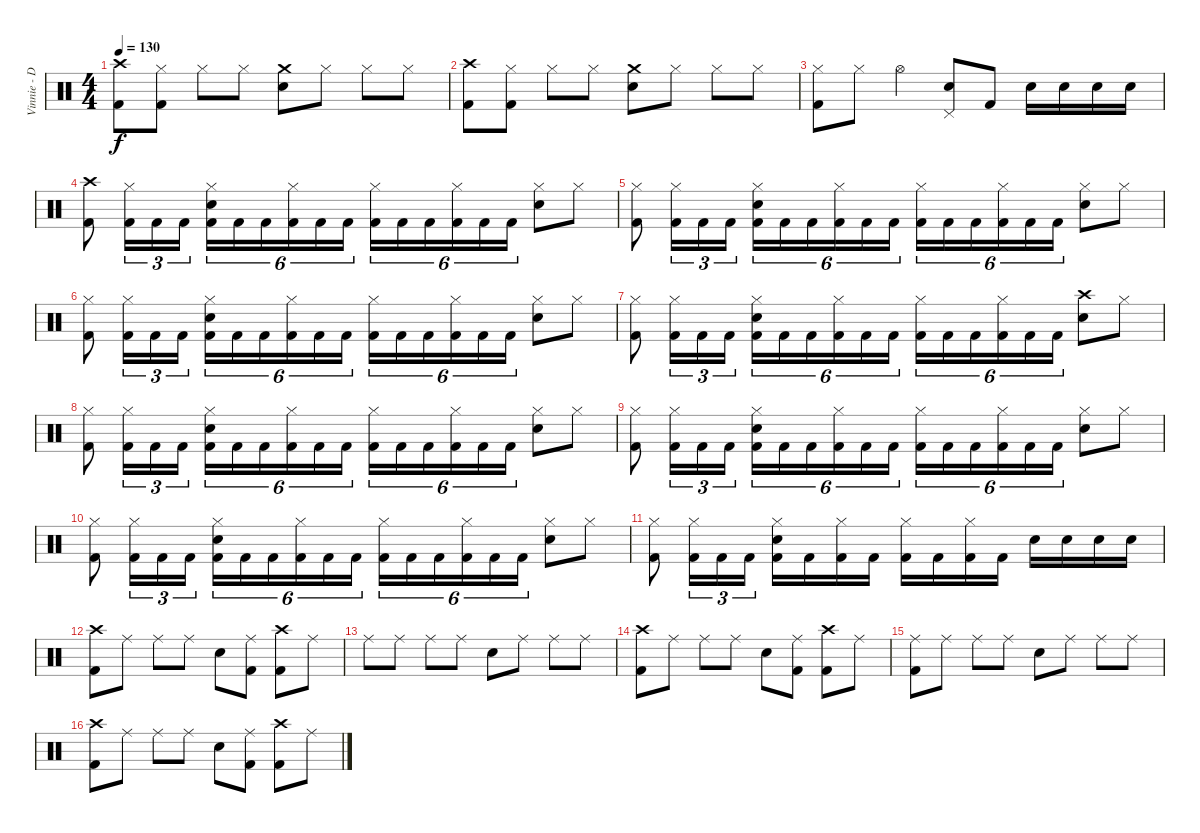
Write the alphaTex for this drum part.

\track ("Vinnie - Drums" "Vinnie - D") {instrument percussion}
\staff {score}
\articulation defaults
\ts (4 4)
\tempo 130
\clef neutral
\ks c
("Crash high (hit)" "Kick (hit) 2").8{dy f} ("Hi-Hat (closed)" "Kick (hit) 2").8 "Hi-Hat (closed)".8 "Hi-Hat (closed)".8 ("Crash medium (hit)" "Electric Snare (hit)").8 "Hi-Hat (closed)".8 "Hi-Hat (closed)".8 "Hi-Hat (closed)".8 |
("Crash high (hit)" "Kick (hit) 2").8 ("Hi-Hat (closed)" "Kick (hit) 2").8 "Hi-Hat (closed)".8 "Hi-Hat (closed)".8 ("Crash medium (hit)" "Electric Snare (hit)").8 "Hi-Hat (closed)".8 "Hi-Hat (closed)".8 "Hi-Hat (closed)".8 |
("Hi-Hat (closed)" "Kick (hit) 2").8 "Hi-Hat (closed)".8 "Hi-Hat (open)".4 ("Pedal Hi-Hat (hit)" "Electric Snare (hit)").8 "Kick (hit) 2".8 "Electric Snare (hit)".16 "Electric Snare (hit)".16 "Electric Snare (hit)".16 "Electric Snare (hit)".16 |
("Crash high (hit)" "Kick (hit) 2").8 ("Hi-Hat (closed)" "Kick (hit) 2").16{tu (3 2)} "Kick (hit) 2".16{tu (3 2)} "Kick (hit) 2".16{tu (3 2)} ("Hi-Hat (closed)" "Electric Snare (hit)" "Kick (hit) 2").16{tu (6 4)} "Kick (hit) 2".16{tu (6 4)} "Kick (hit) 2".16{tu (6 4)} ("Hi-Hat (closed)" "Kick (hit) 2").16{tu (6 4)} "Kick (hit) 2".16{tu (6 4)} "Kick (hit) 2".16{tu (6 4)} ("Hi-Hat (closed)" "Kick (hit) 2").16{tu (6 4)} "Kick (hit) 2".16{tu (6 4)} "Kick (hit) 2".16{tu (6 4)} ("Hi-Hat (closed)" "Kick (hit) 2").16{tu (6 4)} "Kick (hit) 2".16{tu (6 4)} "Kick (hit) 2".16{tu (6 4)} ("Hi-Hat (closed)" "Electric Snare (hit)").8 "Hi-Hat (closed)".8 |
("Hi-Hat (closed)" "Kick (hit) 2").8 ("Hi-Hat (closed)" "Kick (hit) 2").16{tu (3 2)} "Kick (hit) 2".16{tu (3 2)} "Kick (hit) 2".16{tu (3 2)} ("Hi-Hat (closed)" "Electric Snare (hit)" "Kick (hit) 2").16{tu (6 4)} "Kick (hit) 2".16{tu (6 4)} "Kick (hit) 2".16{tu (6 4)} ("Hi-Hat (closed)" "Kick (hit) 2").16{tu (6 4)} "Kick (hit) 2".16{tu (6 4)} "Kick (hit) 2".16{tu (6 4)} ("Hi-Hat (closed)" "Kick (hit) 2").16{tu (6 4)} "Kick (hit) 2".16{tu (6 4)} "Kick (hit) 2".16{tu (6 4)} ("Hi-Hat (closed)" "Kick (hit) 2").16{tu (6 4)} "Kick (hit) 2".16{tu (6 4)} "Kick (hit) 2".16{tu (6 4)} ("Hi-Hat (closed)" "Electric Snare (hit)").8 "Hi-Hat (closed)".8 |
("Hi-Hat (closed)" "Kick (hit) 2").8 ("Hi-Hat (closed)" "Kick (hit) 2").16{tu (3 2)} "Kick (hit) 2".16{tu (3 2)} "Kick (hit) 2".16{tu (3 2)} ("Hi-Hat (closed)" "Electric Snare (hit)" "Kick (hit) 2").16{tu (6 4)} "Kick (hit) 2".16{tu (6 4)} "Kick (hit) 2".16{tu (6 4)} ("Hi-Hat (closed)" "Kick (hit) 2").16{tu (6 4)} "Kick (hit) 2".16{tu (6 4)} "Kick (hit) 2".16{tu (6 4)} ("Hi-Hat (closed)" "Kick (hit) 2").16{tu (6 4)} "Kick (hit) 2".16{tu (6 4)} "Kick (hit) 2".16{tu (6 4)} ("Hi-Hat (closed)" "Kick (hit) 2").16{tu (6 4)} "Kick (hit) 2".16{tu (6 4)} "Kick (hit) 2".16{tu (6 4)} ("Hi-Hat (closed)" "Electric Snare (hit)").8 "Hi-Hat (closed)".8 |
("Hi-Hat (closed)" "Kick (hit) 2").8 ("Hi-Hat (closed)" "Kick (hit) 2").16{tu (3 2)} "Kick (hit) 2".16{tu (3 2)} "Kick (hit) 2".16{tu (3 2)} ("Hi-Hat (closed)" "Electric Snare (hit)" "Kick (hit) 2").16{tu (6 4)} "Kick (hit) 2".16{tu (6 4)} "Kick (hit) 2".16{tu (6 4)} ("Hi-Hat (closed)" "Kick (hit) 2").16{tu (6 4)} "Kick (hit) 2".16{tu (6 4)} "Kick (hit) 2".16{tu (6 4)} ("Hi-Hat (closed)" "Kick (hit) 2").16{tu (6 4)} "Kick (hit) 2".16{tu (6 4)} "Kick (hit) 2".16{tu (6 4)} ("Hi-Hat (closed)" "Kick (hit) 2").16{tu (6 4)} "Kick (hit) 2".16{tu (6 4)} "Kick (hit) 2".16{tu (6 4)} ("Crash high (hit)" "Electric Snare (hit)").8 "Hi-Hat (closed)".8 |
("Hi-Hat (closed)" "Kick (hit) 2").8 ("Hi-Hat (closed)" "Kick (hit) 2").16{tu (3 2)} "Kick (hit) 2".16{tu (3 2)} "Kick (hit) 2".16{tu (3 2)} ("Hi-Hat (closed)" "Electric Snare (hit)" "Kick (hit) 2").16{tu (6 4)} "Kick (hit) 2".16{tu (6 4)} "Kick (hit) 2".16{tu (6 4)} ("Hi-Hat (closed)" "Kick (hit) 2").16{tu (6 4)} "Kick (hit) 2".16{tu (6 4)} "Kick (hit) 2".16{tu (6 4)} ("Hi-Hat (closed)" "Kick (hit) 2").16{tu (6 4)} "Kick (hit) 2".16{tu (6 4)} "Kick (hit) 2".16{tu (6 4)} ("Hi-Hat (closed)" "Kick (hit) 2").16{tu (6 4)} "Kick (hit) 2".16{tu (6 4)} "Kick (hit) 2".16{tu (6 4)} ("Hi-Hat (closed)" "Electric Snare (hit)").8 "Hi-Hat (closed)".8 |
("Hi-Hat (closed)" "Kick (hit) 2").8 ("Hi-Hat (closed)" "Kick (hit) 2").16{tu (3 2)} "Kick (hit) 2".16{tu (3 2)} "Kick (hit) 2".16{tu (3 2)} ("Hi-Hat (closed)" "Electric Snare (hit)" "Kick (hit) 2").16{tu (6 4)} "Kick (hit) 2".16{tu (6 4)} "Kick (hit) 2".16{tu (6 4)} ("Hi-Hat (closed)" "Kick (hit) 2").16{tu (6 4)} "Kick (hit) 2".16{tu (6 4)} "Kick (hit) 2".16{tu (6 4)} ("Hi-Hat (closed)" "Kick (hit) 2").16{tu (6 4)} "Kick (hit) 2".16{tu (6 4)} "Kick (hit) 2".16{tu (6 4)} ("Hi-Hat (closed)" "Kick (hit) 2").16{tu (6 4)} "Kick (hit) 2".16{tu (6 4)} "Kick (hit) 2".16{tu (6 4)} ("Hi-Hat (closed)" "Electric Snare (hit)").8 "Hi-Hat (closed)".8 |
("Hi-Hat (closed)" "Kick (hit) 2").8 ("Hi-Hat (closed)" "Kick (hit) 2").16{tu (3 2)} "Kick (hit) 2".16{tu (3 2)} "Kick (hit) 2".16{tu (3 2)} ("Hi-Hat (closed)" "Electric Snare (hit)" "Kick (hit) 2").16{tu (6 4)} "Kick (hit) 2".16{tu (6 4)} "Kick (hit) 2".16{tu (6 4)} ("Hi-Hat (closed)" "Kick (hit) 2").16{tu (6 4)} "Kick (hit) 2".16{tu (6 4)} "Kick (hit) 2".16{tu (6 4)} ("Hi-Hat (closed)" "Kick (hit) 2").16{tu (6 4)} "Kick (hit) 2".16{tu (6 4)} "Kick (hit) 2".16{tu (6 4)} ("Hi-Hat (closed)" "Kick (hit) 2").16{tu (6 4)} "Kick (hit) 2".16{tu (6 4)} "Kick (hit) 2".16{tu (6 4)} ("Hi-Hat (closed)" "Electric Snare (hit)").8 "Hi-Hat (closed)".8 |
("Hi-Hat (closed)" "Kick (hit) 2").8 ("Hi-Hat (closed)" "Kick (hit) 2").16{tu (3 2)} "Kick (hit) 2".16{tu (3 2)} "Kick (hit) 2".16{tu (3 2)} ("Hi-Hat (closed)" "Electric Snare (hit)" "Kick (hit) 2").16 "Kick (hit) 2".16 ("Hi-Hat (closed)" "Kick (hit) 2").16 "Kick (hit) 2".16 ("Hi-Hat (closed)" "Kick (hit) 2").16 "Kick (hit) 2".16 ("Hi-Hat (closed)" "Kick (hit) 2").16 "Kick (hit) 2".16 "Electric Snare (hit)".16 "Electric Snare (hit)".16 "Electric Snare (hit)".16 "Electric Snare (hit)".16 |
("Crash high (hit)" "Kick (hit) 2").8 "Ride (middle)".8 "Ride (middle)".8 "Ride (middle)".8 "Electric Snare (hit)".8 ("Ride (middle)" "Kick (hit) 2").8 ("Crash high (hit)" "Kick (hit) 2").8 "Ride (middle)".8 |
"Ride (middle)".8 "Ride (middle)".8 "Ride (middle)".8 "Ride (middle)".8 "Electric Snare (hit)".8 "Ride (middle)".8 "Ride (middle)".8 "Ride (middle)".8 |
("Crash high (hit)" "Kick (hit) 2").8 "Ride (middle)".8 "Ride (middle)".8 "Ride (middle)".8 "Electric Snare (hit)".8 ("Ride (middle)" "Kick (hit) 2").8 ("Crash high (hit)" "Kick (hit) 2").8 "Ride (middle)".8 |
("Ride (middle)" "Kick (hit) 2").8 "Ride (middle)".8 "Ride (middle)".8 "Ride (middle)".8 "Electric Snare (hit)".8 "Ride (middle)".8 "Ride (middle)".8 "Ride (middle)".8 |
("Crash high (hit)" "Kick (hit) 2").8 "Ride (middle)".8 "Ride (middle)".8 "Ride (middle)".8 "Electric Snare (hit)".8 ("Ride (middle)" "Kick (hit) 2").8 ("Crash high (hit)" "Kick (hit) 2").8 "Ride (middle)".8
